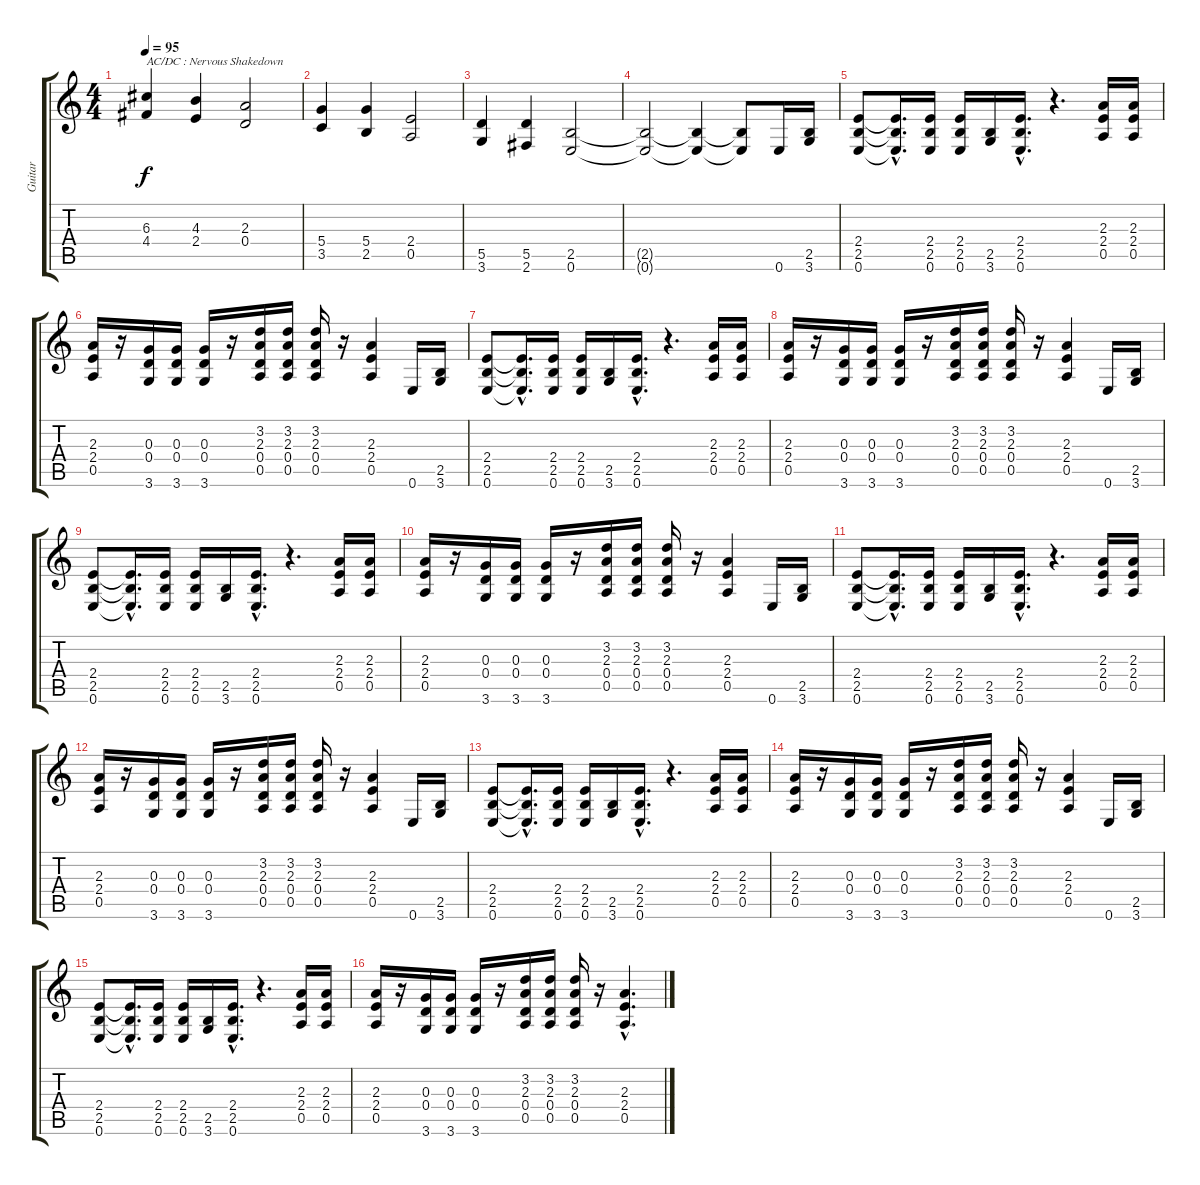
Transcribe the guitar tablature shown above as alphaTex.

\track ("Guitar" "Guitar") {instrument overdrivenguitar}
\staff {score tabs}
\tuning (E4 B3 G3 D3 A2 E2) {hide}
\ts (4 4)
\tempo 95
\clef g2
\ks c
(6.3 4.4).4{txt "AC/DC : Nervous Shakedown" dy f instrument overdrivenguitar} (4.3 2.4).4 (2.3 0.4).2 |
(5.4 3.5).4 (5.4 2.5).4 (2.4 0.5).2 |
(5.5 3.6).4 (5.5 2.6).4 (2.5 0.6).2 |
(2.5{t} 0.6{t}).2 (2.5{t} 0.6{t}).4 (2.5{t} 0.6{t}).8 0.6.16 (2.5 3.6).16 |
(2.4 2.5 0.6).8 (2.4{hac t} 2.5{hac t} 0.6{hac t}).16{d} (2.4 2.5 0.6).16 (2.4 2.5 0.6).16 (2.5 3.6).16 (2.4{hac} 2.5{hac} 0.6{hac}).16{d} r.4{d} (2.3 2.4 0.5).16 (2.3 2.4 0.5).16 |
(2.3 2.4 0.5).16 r.16 (0.3 0.4 3.6).16 (0.3 0.4 3.6).16 (0.3 0.4 3.6).16 r.16 (3.2 2.3 0.4 0.5).16 (3.2 2.3 0.4 0.5).16 (3.2 2.3 0.4 0.5).16 r.16 (2.3 2.4 0.5).4 0.6.16 (2.5 3.6).16 |
(2.4 2.5 0.6).8 (2.4{hac t} 2.5{hac t} 0.6{hac t}).16{d} (2.4 2.5 0.6).16 (2.4 2.5 0.6).16 (2.5 3.6).16 (2.4{hac} 2.5{hac} 0.6{hac}).16{d} r.4{d} (2.3 2.4 0.5).16 (2.3 2.4 0.5).16 |
(2.3 2.4 0.5).16 r.16 (0.3 0.4 3.6).16 (0.3 0.4 3.6).16 (0.3 0.4 3.6).16 r.16 (3.2 2.3 0.4 0.5).16 (3.2 2.3 0.4 0.5).16 (3.2 2.3 0.4 0.5).16 r.16 (2.3 2.4 0.5).4 0.6.16 (2.5 3.6).16 |
(2.4 2.5 0.6).8 (2.4{hac t} 2.5{hac t} 0.6{hac t}).16{d} (2.4 2.5 0.6).16 (2.4 2.5 0.6).16 (2.5 3.6).16 (2.4{hac} 2.5{hac} 0.6{hac}).16{d} r.4{d} (2.3 2.4 0.5).16 (2.3 2.4 0.5).16 |
(2.3 2.4 0.5).16 r.16 (0.3 0.4 3.6).16 (0.3 0.4 3.6).16 (0.3 0.4 3.6).16 r.16 (3.2 2.3 0.4 0.5).16 (3.2 2.3 0.4 0.5).16 (3.2 2.3 0.4 0.5).16 r.16 (2.3 2.4 0.5).4 0.6.16 (2.5 3.6).16 |
(2.4 2.5 0.6).8 (2.4{hac t} 2.5{hac t} 0.6{hac t}).16{d} (2.4 2.5 0.6).16 (2.4 2.5 0.6).16 (2.5 3.6).16 (2.4{hac} 2.5{hac} 0.6{hac}).16{d} r.4{d} (2.3 2.4 0.5).16 (2.3 2.4 0.5).16 |
(2.3 2.4 0.5).16 r.16 (0.3 0.4 3.6).16 (0.3 0.4 3.6).16 (0.3 0.4 3.6).16 r.16 (3.2 2.3 0.4 0.5).16 (3.2 2.3 0.4 0.5).16 (3.2 2.3 0.4 0.5).16 r.16 (2.3 2.4 0.5).4 0.6.16 (2.5 3.6).16 |
(2.4 2.5 0.6).8 (2.4{hac t} 2.5{hac t} 0.6{hac t}).16{d} (2.4 2.5 0.6).16 (2.4 2.5 0.6).16 (2.5 3.6).16 (2.4{hac} 2.5{hac} 0.6{hac}).16{d} r.4{d} (2.3 2.4 0.5).16 (2.3 2.4 0.5).16 |
(2.3 2.4 0.5).16 r.16 (0.3 0.4 3.6).16 (0.3 0.4 3.6).16 (0.3 0.4 3.6).16 r.16 (3.2 2.3 0.4 0.5).16 (3.2 2.3 0.4 0.5).16 (3.2 2.3 0.4 0.5).16 r.16 (2.3 2.4 0.5).4 0.6.16 (2.5 3.6).16 |
(2.4 2.5 0.6).8 (2.4{hac t} 2.5{hac t} 0.6{hac t}).16{d} (2.4 2.5 0.6).16 (2.4 2.5 0.6).16 (2.5 3.6).16 (2.4{hac} 2.5{hac} 0.6{hac}).16{d} r.4{d} (2.3 2.4 0.5).16 (2.3 2.4 0.5).16 |
(2.3 2.4 0.5).16 r.16 (0.3 0.4 3.6).16 (0.3 0.4 3.6).16 (0.3 0.4 3.6).16 r.16 (3.2 2.3 0.4 0.5).16 (3.2 2.3 0.4 0.5).16 (3.2 2.3 0.4 0.5).16 r.16 (2.3{hac} 2.4{hac} 0.5{hac}).4{d}
